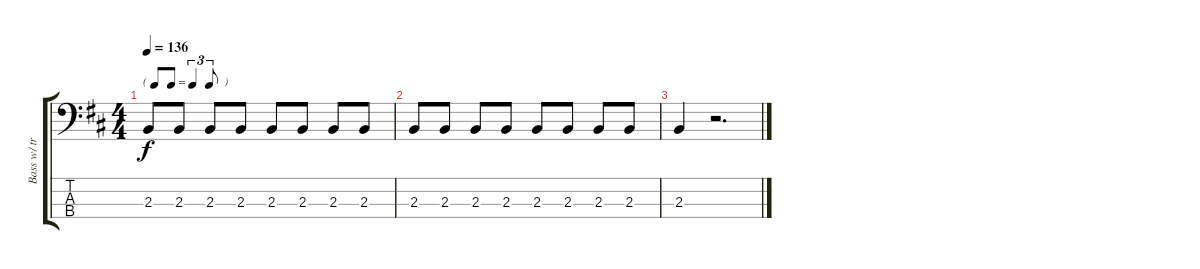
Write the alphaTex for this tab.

\track ("Bass w/ treble rolled up" "Bass w/ tr") {instrument electricbassfinger}
\staff {score tabs}
\tuning (G2 D2 A1 E1) {hide}
\ts (4 4)
\tf triplet8th
\tempo 136
\clef f4
\ks d
2.3.8{dy f} 2.3.8 2.3.8 2.3.8 2.3.8 2.3.8 2.3.8 2.3.8 |
2.3.8 2.3.8 2.3.8 2.3.8 2.3.8 2.3.8 2.3.8 2.3.8 |
2.3.4 r.2{d}
